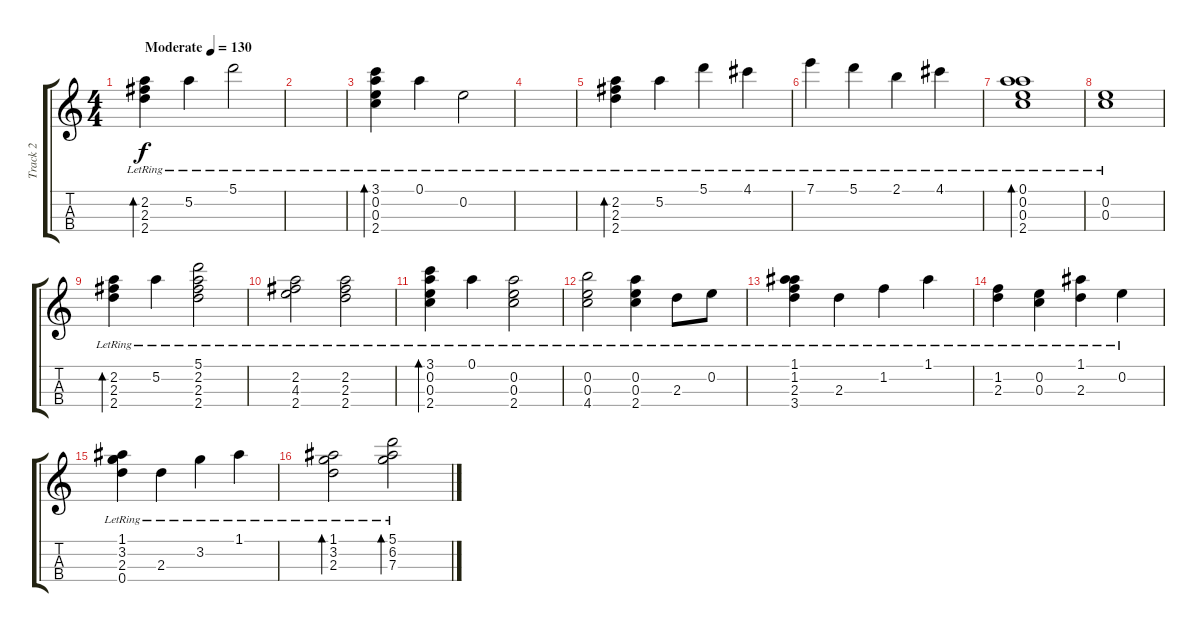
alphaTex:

\track ("Track 2" "Track 2") {instrument acousticguitarnylon}
\staff {score tabs}
\tuning (A4 E4 C4 G4) {hide}
\ts (4 4)
\tempo (130 "Moderate")
\clef g2
\ks c
(2.2{lr} 2.3{lr} 2.4{lr}).4{bd 120 dy f instrument acousticguitarnylon} 5.2{lr}.4 5.1{lr}.2 |
|
(3.1{lr} 0.2{lr} 0.3{lr} 2.4{lr}).4{bd 120} 0.1{lr}.4 0.2{lr}.2 |
|
(2.2{lr} 2.3{lr} 2.4{lr}).4{bd 120} 5.2{lr}.4 5.1{lr}.4 4.1{lr}.4 |
7.1{lr}.4 5.1{lr}.4 2.1{lr}.4 4.1{lr}.4 |
(0.1{lr} 0.2{lr} 0.3{lr} 2.4{lr}).1{bd 120} |
(0.2{lr} 0.3{lr}).1 |
(2.2{lr} 2.3{lr} 2.4{lr}).4{bd 120} 5.2{lr}.4 (5.1{lr} 2.2{lr} 2.3{lr} 2.4{lr}).2 |
(2.2{lr} 4.3{lr} 2.4{lr}).2 (2.2{lr} 2.3{lr} 2.4{lr}).2 |
(3.1{lr} 0.2{lr} 0.3{lr} 2.4{lr}).4{bd 120} 0.1{lr}.4 (0.2{lr} 0.3{lr} 2.4{lr}).2 |
(0.2{lr} 0.3{lr} 4.4{lr}).2 (0.2{lr} 0.3{lr} 2.4{lr}).4 2.3{lr}.8 0.2{lr}.8 |
(1.1{lr} 1.2{lr} 2.3{lr} 3.4{lr}).4 2.3{lr}.4 1.2{lr}.4 1.1{lr}.4 |
(1.2{lr} 2.3{lr}).4 (0.2{lr} 0.3{lr}).4 (1.1{lr} 2.3{lr}).4 0.2{lr}.4 |
(1.1{lr} 3.2{lr} 2.3{lr} 0.4{lr}).4 2.3{lr}.4 3.2{lr}.4 1.1{lr}.4 |
(1.1{lr} 3.2{lr} 2.3{lr}).2{bd 120} (5.1{lr} 6.2{lr} 7.3{lr}).2{bd 120}
